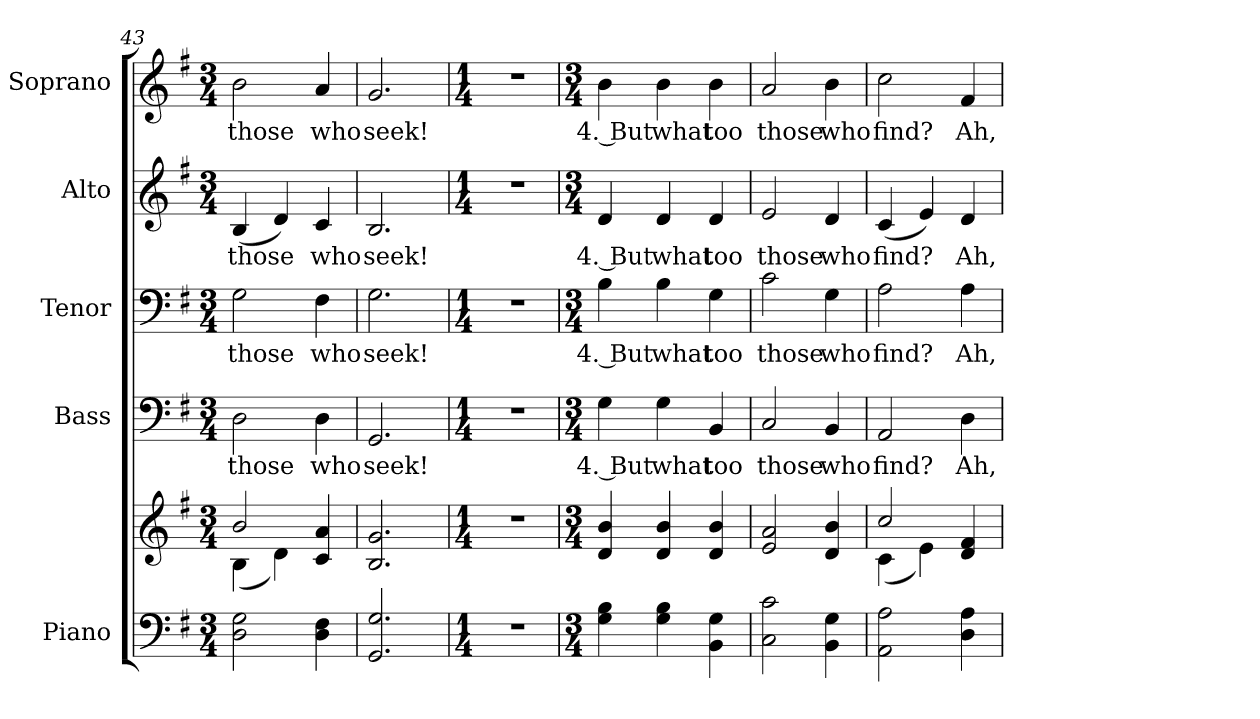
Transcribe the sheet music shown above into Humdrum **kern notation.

**kern	**kern	**kern	**text	**kern	**text	**kern	**text	**kern	**text
*part5	*part5	*part4	*part4	*part3	*part3	*part2	*part2	*part1	*part1
*staff6	*staff5	*staff4	*staff4	*staff3	*staff3	*staff2	*staff2	*staff1	*staff1
*I"Piano	*	*I"Bass	*	*I"Tenor	*	*I"Alto	*	*I"Soprano	*
*I'Pno.	*	*I'B.	*	*I'T.	*	*I'A.	*	*I'S.	*
*clefF4	*clefG2	*clefF4	*	*clefF4	*	*clefG2	*	*clefG2	*
*k[f#]	*k[f#]	*k[f#]	*	*k[f#]	*	*k[f#]	*	*k[f#]	*
*G:	*G:	*G:	*	*G:	*	*G:	*	*G:	*
*M3/4	*M3/4	*M3/4	*	*M3/4	*	*M3/4	*	*M3/4	*
=43	=43	=43	=43	=43	=43	=43	=43	=43	=43
*	*^	*	*	*	*	*	*	*	*
!	!	!	!	!LO:LY:b:color=#000000	!	!	!	!	!	!
!	!	!	!	!	!	!LO:LY:b:color=#000000	!	!	!	!
!	!	!	!	!	!	!	!	!LO:LY:b:color=#000000	!	!
!	!	!	!	!	!	!	!	!	!	!LO:LY:b:color=#000000
2Di\ 2Gi	2bi/	(4Bi\	2Di\	those	2Gi\	those	(4Bi/	those	2bi\	those
.	.	4di\)	.	.	.	.	4di/)	.	.	.
!	!	!	!	!LO:LY:b:color=#000000	!	!	!	!	!	!
!	!	!	!	!	!	!LO:LY:b:color=#000000	!	!	!	!
!	!	!	!	!	!	!	!	!LO:LY:b:color=#000000	!	!
!	!	!	!	!	!	!	!	!	!	!LO:LY:b:color=#000000
4Di\ 4F#i	4ci/ 4ai	4ryy	4Di\	who	4F#i\	who	4ci/	who	4ai/	who
*	*v	*v	*	*	*	*	*	*	*	*
=44	=44	=44	=44	=44	=44	=44	=44	=44	=44
*	*^	*	*	*	*	*	*	*	*
!	!	!	!	!LO:LY:b:color=#000000	!	!	!	!	!	!
*	*v	*v	*	*	*	*	*	*	*	*
*	*^	*	*	*	*	*	*	*	*
!	!	!	!	!	!	!LO:LY:b:color=#000000	!	!	!	!
*	*v	*v	*	*	*	*	*	*	*	*
*	*^	*	*	*	*	*	*	*	*
!	!	!	!	!	!	!	!	!LO:LY:b:color=#000000	!	!
*	*v	*v	*	*	*	*	*	*	*	*
*	*^	*	*	*	*	*	*	*	*
!	!	!	!	!	!	!	!	!	!	!LO:LY:b:color=#000000
*	*v	*v	*	*	*	*	*	*	*	*
2.GGi/ 2.Gi	2.Bi/ 2.gi	2.GGi/	seek!	2.Gi\	seek!	2.Bi/	seek!	2.gi/	seek!
!!LO:PB:g=z
=45	=45	=45	=45	=45	=45	=45	=45	=45	=45
*M1/4	*M1/4	*M1/4	*	*M1/4	*	*M1/4	*	*M1/4	*
!LO:N:vis=1	!LO:N:vis=1	!LO:N:vis=1	!	!LO:N:vis=1	!	!LO:N:vis=1	!	!LO:N:vis=1	!
4r	4r	4r	.	4r	.	4r	.	4r	.
=46	=46	=46	=46	=46	=46	=46	=46	=46	=46
*M3/4	*M3/4	*M3/4	*	*M3/4	*	*M3/4	*	*M3/4	*
!	!	!	!LO:LY:b:color=#000000	!	!	!	!	!	!
!	!	!	!	!	!LO:LY:b:color=#000000	!	!	!	!
!	!	!	!	!	!	!	!LO:LY:b:color=#000000	!	!
!	!	!	!	!	!	!	!	!	!LO:LY:b:color=#000000
4Gi\ 4Bi	4di/ 4bi	4Gi\	4. But	4Bi\	4. But	4di/	4. But	4bi\	4. But
!	!	!	!LO:LY:b:color=#000000	!	!	!	!	!	!
!	!	!	!	!	!LO:LY:b:color=#000000	!	!	!	!
!	!	!	!	!	!	!	!LO:LY:b:color=#000000	!	!
!	!	!	!	!	!	!	!	!	!LO:LY:b:color=#000000
4Gi\ 4Bi	4di/ 4bi	4Gi\	what	4Bi\	what	4di/	what	4bi\	what
!	!	!	!LO:LY:b:color=#000000	!	!	!	!	!	!
!	!	!	!	!	!LO:LY:b:color=#000000	!	!	!	!
!	!	!	!	!	!	!	!LO:LY:b:color=#000000	!	!
!	!	!	!	!	!	!	!	!	!LO:LY:b:color=#000000
4BBi\ 4Gi	4di/ 4bi	4BBi/	too	4Gi\	too	4di/	too	4bi\	too
=47	=47	=47	=47	=47	=47	=47	=47	=47	=47
!	!	!	!LO:LY:b:color=#000000	!	!	!	!	!	!
!	!	!	!	!	!LO:LY:b:color=#000000	!	!	!	!
!	!	!	!	!	!	!	!LO:LY:b:color=#000000	!	!
!	!	!	!	!	!	!	!	!	!LO:LY:b:color=#000000
2Ci\ 2ci	2ei/ 2ai	2Ci/	those	2ci\	those	2ei/	those	2ai/	those
!	!	!	!LO:LY:b:color=#000000	!	!	!	!	!	!
!	!	!	!	!	!LO:LY:b:color=#000000	!	!	!	!
!	!	!	!	!	!	!	!LO:LY:b:color=#000000	!	!
!	!	!	!	!	!	!	!	!	!LO:LY:b:color=#000000
4BBi\ 4Gi	4di/ 4bi	4BBi/	who	4Gi\	who	4di/	who	4bi\	who
!!LO:PB:g=z
=48	=48	=48	=48	=48	=48	=48	=48	=48	=48
*	*^	*	*	*	*	*	*	*	*
!	!	!	!	!LO:LY:b:color=#000000	!	!	!	!	!	!
!	!	!	!	!	!	!LO:LY:b:color=#000000	!	!	!	!
!	!	!	!	!	!	!	!	!LO:LY:b:color=#000000	!	!
!	!	!	!	!	!	!	!	!	!	!LO:LY:b:color=#000000
2AAi\ 2Ai	2cci/	(4ci\	2AAi/	find?	2Ai\	find?	(4ci/	find?	2cci\	find?
.	.	4ei\)	.	.	.	.	4ei/)	.	.	.
!	!	!	!	!LO:LY:b:color=#000000	!	!	!	!	!	!
!	!	!	!	!	!	!LO:LY:b:color=#000000	!	!	!	!
!	!	!	!	!	!	!	!	!LO:LY:b:color=#000000	!	!
!	!	!	!	!	!	!	!	!	!	!LO:LY:b:color=#000000
4Di\ 4Ai	4di/ 4f#i	4ryy	4Di\	Ah,	4Ai\	Ah,	4di/	Ah,	4f#i/	Ah,
*	*v	*v	*	*	*	*	*	*	*	*
=	=	=	=	=	=	=	=	=	=
*-	*-	*-	*-	*-	*-	*-	*-	*-	*-
